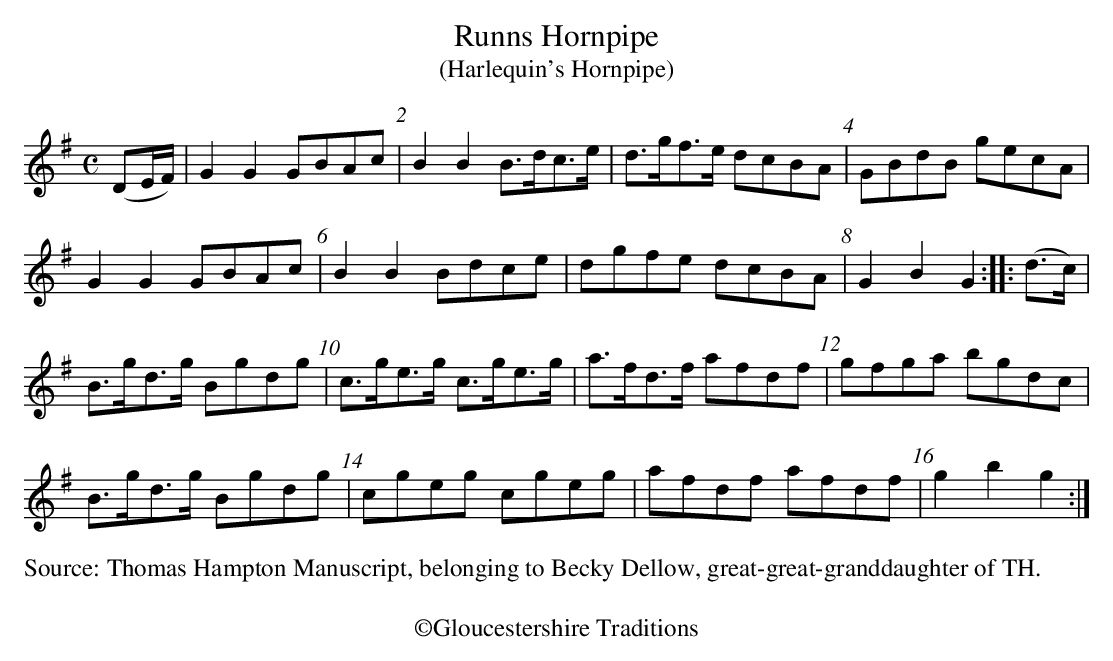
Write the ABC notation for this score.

X:1
T:Runns Hornpipe
T:(Harlequin's Hornpipe)
M:C
L:1/8
K:G
(DE/F/)|G2G2GBAc | B2B2 B>dc>e | d>gf>e dcBA | GBdB gecA |
G2G2GBAc | B2B2 Bdce | dgfe dcBA | G2B2G2::(d>c)|
B>gd>g Bgdg | c>ge>g c>ge>g  | a>fd>f afdf | gfga bgdc |
B>gd>g Bgdg | cgeg cgeg  | afdf afdf | g2b2g2:|
